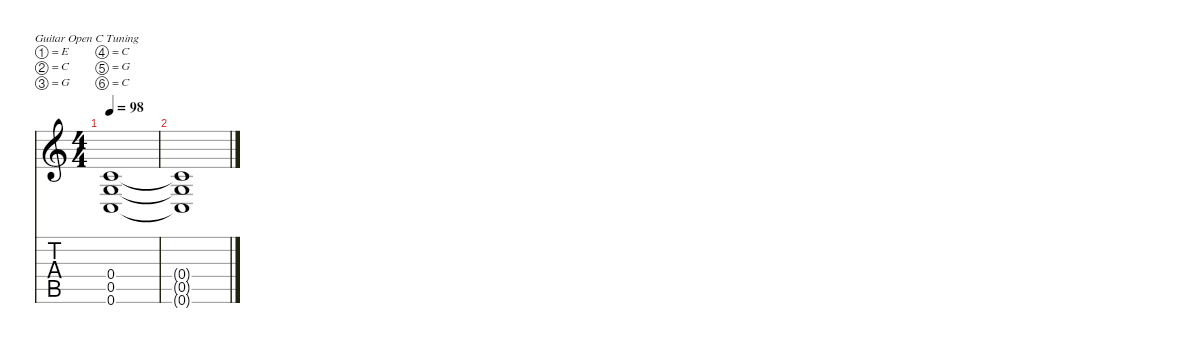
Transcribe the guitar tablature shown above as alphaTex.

\defaultSystemsLayout 4
\hideDynamics
\bracketExtendMode nobrackets
\singleTrackTrackNamePolicy hidden
\multiTrackTrackNamePolicy hidden
\firstSystemTrackNameMode fullname
\firstSystemTrackNameOrientation horizontal
\otherSystemsTrackNameOrientation horizontal
\track ("Guitar II (secondary guitar)" "dist.guit.") {instrument distortionguitar}
\staff {score tabs}
\tuning (E4 C4 G3 C3 G2 C2)
\ts (4 4)
\tempo 98
\clef g2
\ks c
(0.4{t} 0.5{t} 0.6{t}).1{dy f beam Up} |
(0.4{t} 0.5{t} 0.6{t}).1{beam Up}
